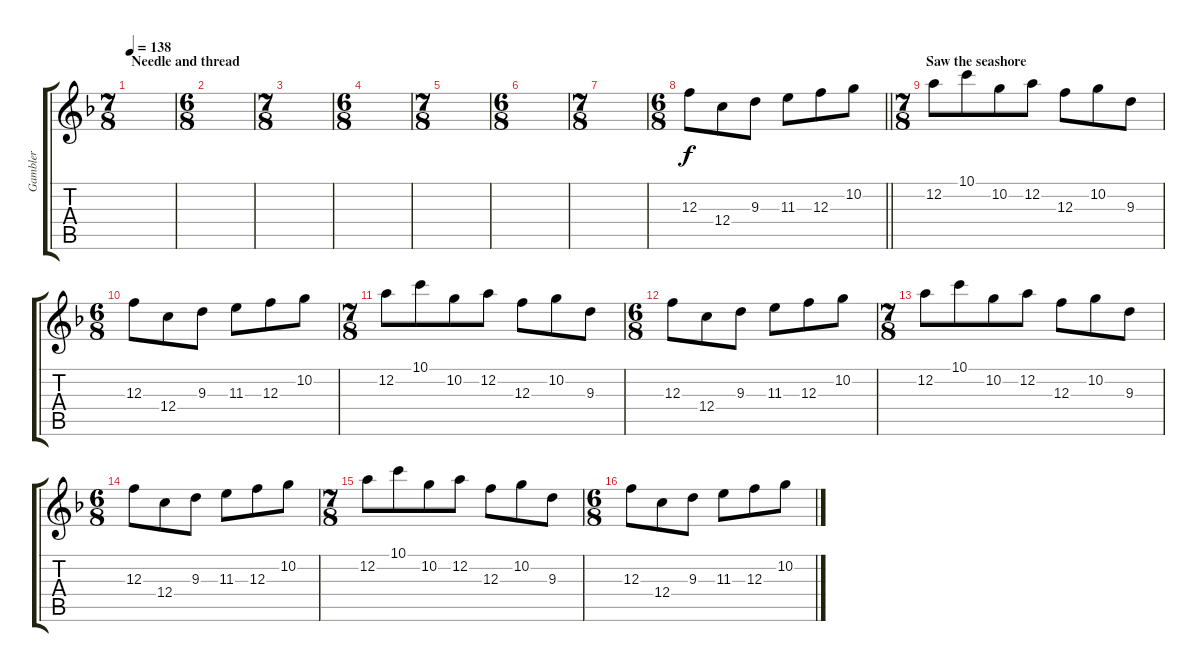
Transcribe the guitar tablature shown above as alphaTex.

\track ("Gambler" "Gambler") {instrument distortionguitar}
\staff {score tabs}
\tuning (D4 A3 F3 C3 G2 D2) {hide}
\ts (7 8)
\section ("" "Needle and thread")
\tempo 138
\clef g2
\ks f
|
\ts (6 8)
|
\ts (7 8)
|
\ts (6 8)
|
\ts (7 8)
|
\ts (6 8)
|
\ts (7 8)
|
\ts (6 8)
\barLineRight lightlight
12.3.8 12.4.8 9.3.8 11.3.8 12.3.8 10.2.8 |
\ts (7 8)
\section ("" "Saw the seashore")
12.2.8{instrument distortionguitar} 10.1.8 10.2.8 12.2.8 12.3.8 10.2.8 9.3.8 |
\ts (6 8)
12.3.8 12.4.8 9.3.8 11.3.8 12.3.8 10.2.8 |
\ts (7 8)
12.2.8 10.1.8 10.2.8 12.2.8 12.3.8 10.2.8 9.3.8 |
\ts (6 8)
12.3.8 12.4.8 9.3.8 11.3.8 12.3.8 10.2.8 |
\ts (7 8)
12.2.8 10.1.8 10.2.8 12.2.8 12.3.8 10.2.8 9.3.8 |
\ts (6 8)
12.3.8 12.4.8 9.3.8 11.3.8 12.3.8 10.2.8 |
\ts (7 8)
12.2.8 10.1.8 10.2.8 12.2.8 12.3.8 10.2.8 9.3.8 |
\ts (6 8)
12.3.8 12.4.8 9.3.8 11.3.8 12.3.8 10.2.8
